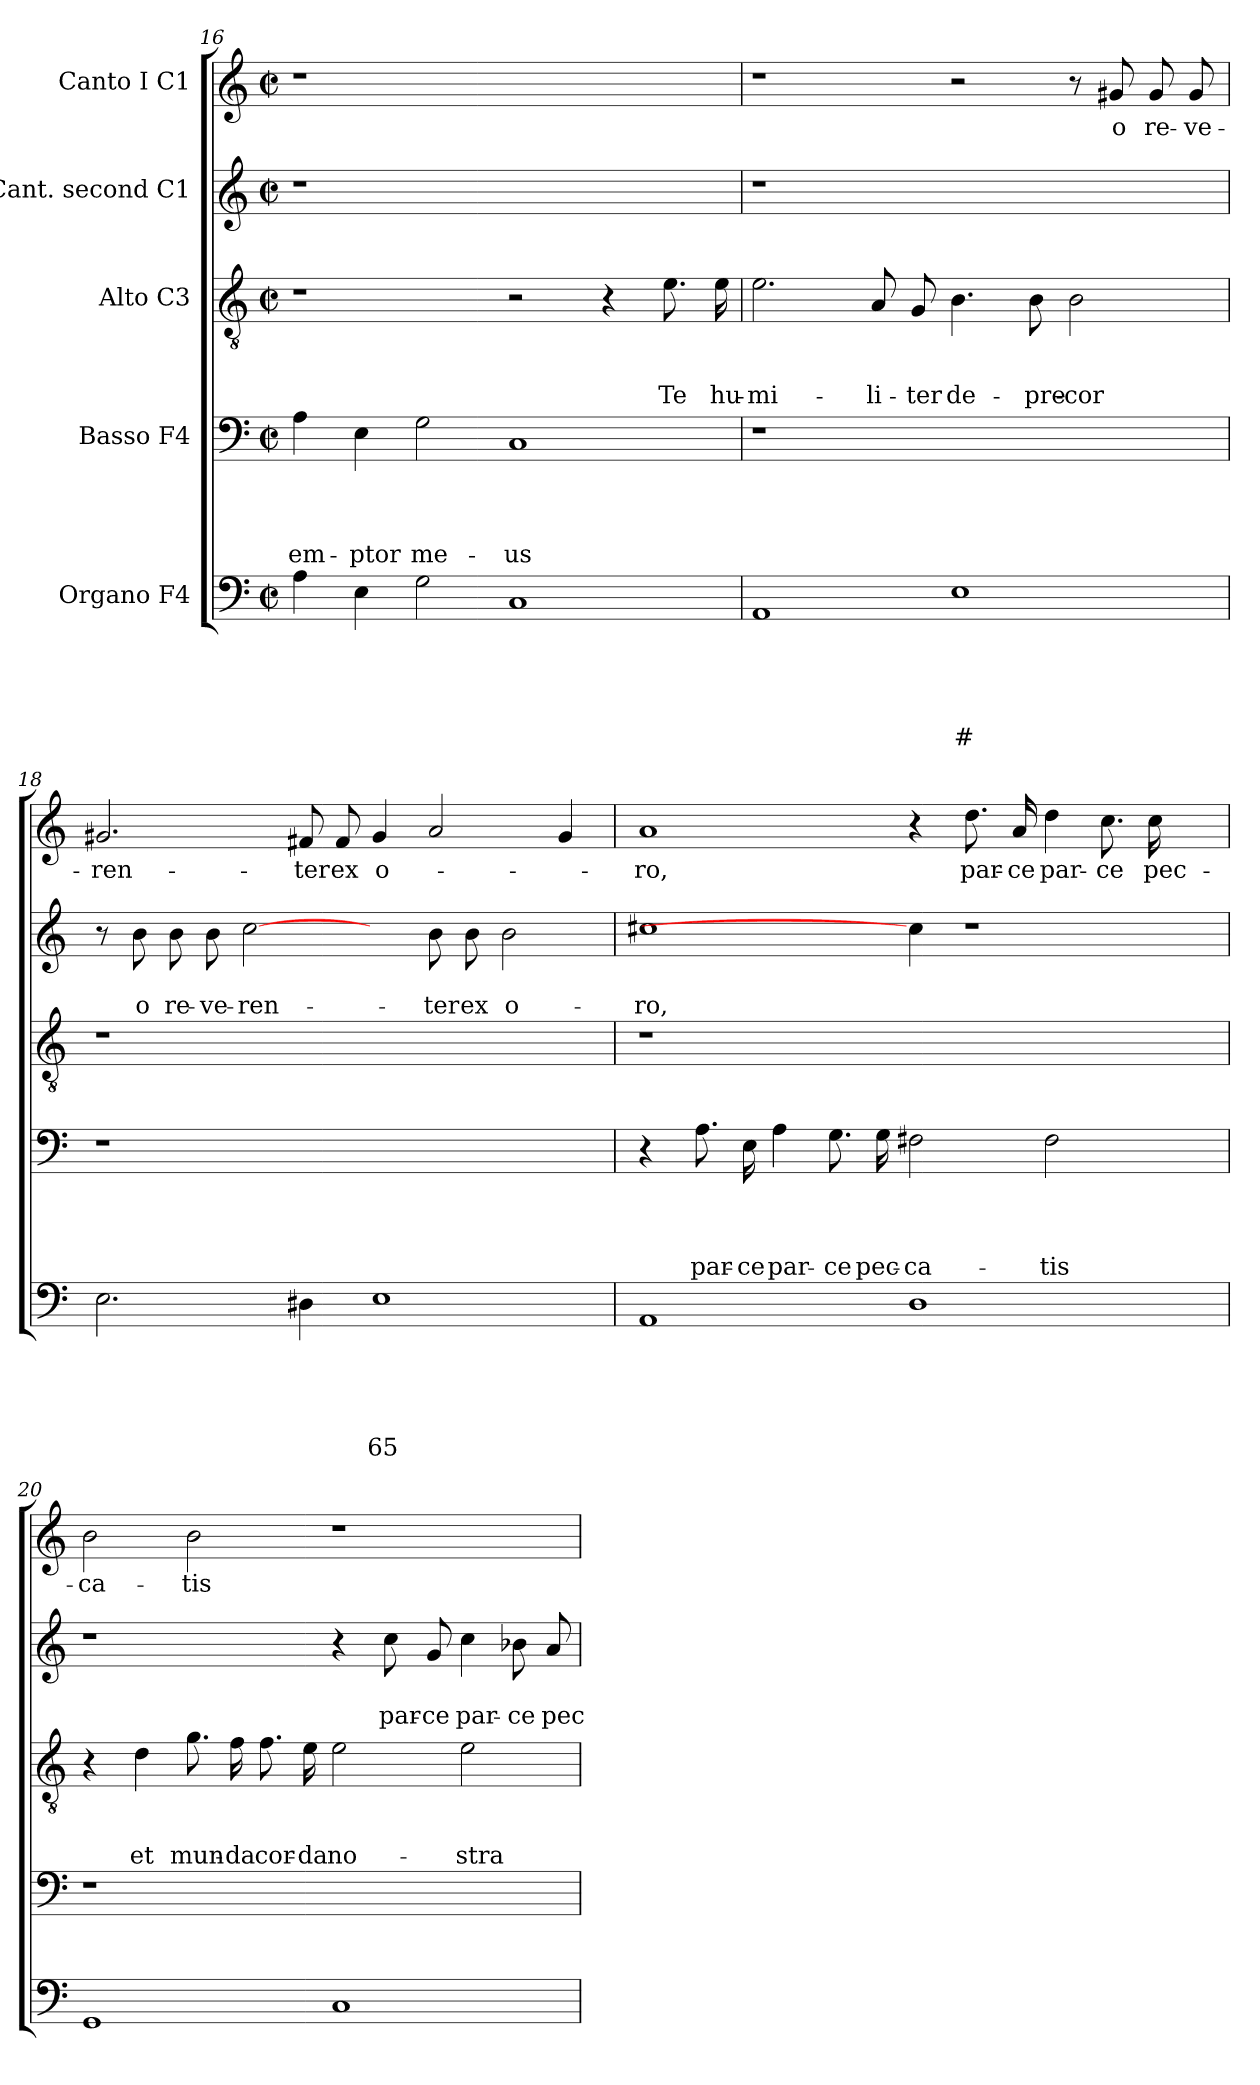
**kern	**text	**text	**text	**text	**text	**kern	**text	**text	**text	**text	**kern	**text	**text	**text	**kern	**text	**text	**kern	**text
*part5	*part5	*part5	*part5	*part5	*part5	*part4	*part4	*part4	*part4	*part4	*part3	*part3	*part3	*part3	*part2	*part2	*part2	*part1	*part1
*staff5	*staff5	*staff5	*staff5	*staff5	*staff5	*staff4	*staff4	*staff4	*staff4	*staff4	*staff3	*staff3	*staff3	*staff3	*staff2	*staff2	*staff2	*staff1	*staff1
*I"Organo F4	*	*	*	*	*	*I"Basso F4	*	*	*	*	*I"Alto C3	*	*	*	*I"Cant. second C1	*	*	*I"Canto I C1	*
*clefF4	*	*	*	*	*	*clefF4	*	*	*	*	*clefGv2	*	*	*	*clefG2	*	*	*clefG2	*
*k[]	*	*	*	*	*	*k[]	*	*	*	*	*k[]	*	*	*	*k[]	*	*	*k[]	*
*C:	*	*	*	*	*	*C:	*	*	*	*	*C:	*	*	*	*C:	*	*	*C:	*
*M2/2	*	*	*	*	*	*M2/2	*	*	*	*	*M2/2	*	*	*	*M2/2	*	*	*M2/2	*
*met(c|)	*	*	*	*	*	*met(c|)	*	*	*	*	*met(c|)	*	*	*	*met(c|)	*	*	*met(c|)	*
=16	=16	=16	=16	=16	=16	=16	=16	=16	=16	=16	=16	=16	=16	=16	=16	=16	=16	=16	=16
!	!	!	!	!	!	!	!	!	!	!LO:LY:b	!	!	!	!	!	!	!	!	!
4A\	.	.	.	.	.	4A\	.	.	.	-em-	1r	.	.	.	1r	.	.	1r	.
!	!	!	!	!	!	!	!	!	!	!LO:LY:b	!	!	!	!	!	!	!	!	!
4E\	.	.	.	.	.	4E\	.	.	.	-ptor	.	.	.	.	.	.	.	.	.
!	!	!	!	!	!	!	!	!	!	!LO:LY:b	!	!	!	!	!	!	!	!	!
2G\	.	.	.	.	.	2G\	.	.	.	me-	.	.	.	.	.	.	.	.	.
!	!	!	!	!	!	!	!	!	!	!LO:LY:b	!	!	!	!	!	!	!	!	!
1C	.	.	.	.	.	1C	.	.	.	-us	2r	.	.	.	1ryy	.	.	1ryy	.
.	.	.	.	.	.	.	.	.	.	.	4r	.	.	.	.	.	.	.	.
!	!	!	!	!	!	!	!	!	!	!	!	!	!	!LO:LY:b	!	!	!	!	!
.	.	.	.	.	.	.	.	.	.	.	8.e\	.	.	Te	.	.	.	.	.
!	!	!	!	!	!	!	!	!	!	!	!	!	!	!LO:LY:b	!	!	!	!	!
.	.	.	.	.	.	.	.	.	.	.	16e\	.	.	hu-	.	.	.	.	.
=17	=17	=17	=17	=17	=17	=17	=17	=17	=17	=17	=17	=17	=17	=17	=17	=17	=17	=17	=17
!	!	!	!	!	!	!	!	!	!	!	!	!	!	!LO:LY:b	!	!	!	!	!
1AA	.	.	.	.	.	1r	.	.	.	.	2.e\	.	.	-mi-	1r	.	.	1r	.
!	!	!	!	!	!	!	!	!	!	!	!	!	!	!LO:LY:b	!	!	!	!	!
.	.	.	.	.	.	.	.	.	.	.	8A/	.	.	-li-	.	.	.	.	.
!	!	!	!	!	!	!	!	!	!	!	!	!	!	!LO:LY:b	!	!	!	!	!
.	.	.	.	.	.	.	.	.	.	.	8G/	.	.	-ter	.	.	.	.	.
!	!	!	!	!	!LO:LY:b	!	!	!	!	!	!	!	!	!LO:LY:b	!	!	!	!	!
1E	.	.	.	.	#	1ryy	.	.	.	.	4.B\	.	.	de-	1ryy	.	.	2r	.
!	!	!	!	!	!	!	!	!	!	!	!	!	!	!LO:LY:b	!	!	!	!	!
.	.	.	.	.	.	.	.	.	.	.	8B\	.	.	-pre-	.	.	.	.	.
!	!	!	!	!	!	!	!	!	!	!	!	!	!	!LO:LY:b	!	!	!	!	!
.	.	.	.	.	.	.	.	.	.	.	2B\	.	.	-cor	.	.	.	8r	.
!	!	!	!	!	!	!	!	!	!	!	!	!	!	!	!	!	!	!	!LO:LY:b
.	.	.	.	.	.	.	.	.	.	.	.	.	.	.	.	.	.	8g#X/	o
!	!	!	!	!	!	!	!	!	!	!	!	!	!	!	!	!	!	!	!LO:LY:b
.	.	.	.	.	.	.	.	.	.	.	.	.	.	.	.	.	.	8g#/	re-
!	!	!	!	!	!	!	!	!	!	!	!	!	!	!	!	!	!	!	!LO:LY:b
.	.	.	.	.	.	.	.	.	.	.	.	.	.	.	.	.	.	8g#/	-ve-
!!LO:PB:g=z
=18	=18	=18	=18	=18	=18	=18	=18	=18	=18	=18	=18	=18	=18	=18	=18	=18	=18	=18	=18
!	!	!	!	!	!	!	!	!	!	!	!	!	!	!	!	!	!	!	!LO:LY:b
2.E\	.	.	.	.	.	1r	.	.	.	.	1r	.	.	.	8r	.	.	2.g#X/	-ren-
!	!	!	!	!	!	!	!	!	!	!	!	!	!	!	!	!	!LO:LY:b	!	!
.	.	.	.	.	.	.	.	.	.	.	.	.	.	.	8b\	.	o	.	.
!	!	!	!	!	!	!	!	!	!	!	!	!	!	!	!	!	!LO:LY:b	!	!
.	.	.	.	.	.	.	.	.	.	.	.	.	.	.	8b\	.	re-	.	.
!	!	!	!	!	!	!	!	!	!	!	!	!	!	!	!	!	!LO:LY:b	!	!
.	.	.	.	.	.	.	.	.	.	.	.	.	.	.	8b\	.	-ve-	.	.
!	!	!	!	!	!	!	!	!	!	!	!	!	!	!	!	!	!LO:LY:b	!	!
.	.	.	.	.	.	.	.	.	.	.	.	.	.	.	[2cc\	.	-ren-	.	.
!	!	!	!	!	!	!	!	!	!	!	!	!	!	!	!	!	!	!	!LO:LY:b
4D#X\	.	.	.	.	.	.	.	.	.	.	.	.	.	.	.	.	.	8f#X/	-ter
!	!	!	!	!	!	!	!	!	!	!	!	!	!	!	!	!	!	!	!LO:LY:b
.	.	.	.	.	.	.	.	.	.	.	.	.	.	.	.	.	.	8f#/	ex
!	!	!	!	!	!LO:LY:b	!	!	!	!	!	!	!	!	!	!	!	!	!	!LO:LY:b
1E	.	.	.	.	65	1ryy	.	.	.	.	1ryy	.	.	.	4ryy	.	.	4g#/	o-
!	!	!	!	!	!	!	!	!	!	!	!	!	!	!	!	!	!LO:LY:b	!	!
.	.	.	.	.	.	.	.	.	.	.	.	.	.	.	8b\	.	-ter	2a/	.
!	!	!	!	!	!	!	!	!	!	!	!	!	!	!	!	!	!LO:LY:b	!	!
.	.	.	.	.	.	.	.	.	.	.	.	.	.	.	8b\	.	ex	.	.
!	!	!	!	!	!	!	!	!	!	!	!	!	!	!	!	!	!LO:LY:b	!	!
.	.	.	.	.	.	.	.	.	.	.	.	.	.	.	2b\	.	o-	.	.
.	.	.	.	.	.	.	.	.	.	.	.	.	.	.	.	.	.	4g#/	.
=19	=19	=19	=19	=19	=19	=19	=19	=19	=19	=19	=19	=19	=19	=19	=19	=19	=19	=19	=19
!	!	!	!	!	!	!	!	!	!	!	!	!	!	!	!	!	!LO:LY:b	!	!LO:LY:b
1AA	.	.	.	.	.	4r	.	.	.	.	1r	.	.	.	1cc#X	.	-ro,	1a	-ro,
!	!	!	!	!	!	!	!	!	!	!LO:LY:b	!	!	!	!	!	!	!	!	!
.	.	.	.	.	.	8.A\	.	.	.	par-	.	.	.	.	.	.	.	.	.
!	!	!	!	!	!	!	!	!	!	!LO:LY:b	!	!	!	!	!	!	!	!	!
.	.	.	.	.	.	16E\	.	.	.	-ce	.	.	.	.	.	.	.	.	.
!	!	!	!	!	!	!	!	!	!	!LO:LY:b	!	!	!	!	!	!	!	!	!
.	.	.	.	.	.	4A\	.	.	.	par-	.	.	.	.	.	.	.	.	.
!	!	!	!	!	!	!	!	!	!	!LO:LY:b	!	!	!	!	!	!	!	!	!
.	.	.	.	.	.	8.G\	.	.	.	-ce	.	.	.	.	.	.	.	.	.
!	!	!	!	!	!	!	!	!	!	!LO:LY:b	!	!	!	!	!	!	!	!	!
.	.	.	.	.	.	16G\	.	.	.	pec-	.	.	.	.	.	.	.	.	.
!	!	!	!	!	!	!	!	!	!	!LO:LY:b	!	!	!	!	!	!	!	!	!
1D	.	.	.	.	.	2F#X\	.	.	.	-ca-	1ryy	.	.	.	4cc\]	.	.	4r	.
!	!	!	!	!	!	!	!	!	!	!	!	!	!	!	!	!	!	!	!LO:LY:b
.	.	.	.	.	.	.	.	.	.	.	.	.	.	.	1r	.	.	8.dd\	par-
!	!	!	!	!	!	!	!	!	!	!	!	!	!	!	!	!	!	!	!LO:LY:b
.	.	.	.	.	.	.	.	.	.	.	.	.	.	.	.	.	.	16a/	-ce
!	!	!	!	!	!	!	!	!	!	!LO:LY:b	!	!	!	!	!	!	!	!	!LO:LY:b
.	.	.	.	.	.	2F#\	.	.	.	-tis	.	.	.	.	.	.	.	4dd\	par-
!	!	!	!	!	!	!	!	!	!	!	!	!	!	!	!	!	!	!	!LO:LY:b
.	.	.	.	.	.	.	.	.	.	.	.	.	.	.	.	.	.	8.cc\	-ce
!	!	!	!	!	!	!	!	!	!	!	!	!	!	!	!	!	!	!	!LO:LY:b
.	.	.	.	.	.	.	.	.	.	.	.	.	.	.	.	.	.	16cc\	pec-
4ryy	.	.	.	.	.	4ryy	.	.	.	.	4ryy	.	.	.	.	.	.	4ryy	.
=20	=20	=20	=20	=20	=20	=20	=20	=20	=20	=20	=20	=20	=20	=20	=20	=20	=20	=20	=20
!	!	!	!	!	!	!	!	!	!	!	!	!	!	!	!	!	!	!	!LO:LY:b
1GG	.	.	.	.	.	1r	.	.	.	.	4r	.	.	.	1r	.	.	2b\	-ca-
!	!	!	!	!	!	!	!	!	!	!	!	!	!	!LO:LY:b	!	!	!	!	!
.	.	.	.	.	.	.	.	.	.	.	4d\	.	.	et	.	.	.	.	.
!	!	!	!	!	!	!	!	!	!	!	!	!	!	!LO:LY:b	!	!	!	!	!LO:LY:b
.	.	.	.	.	.	.	.	.	.	.	8.g\	.	.	mun-	.	.	.	2b\	-tis
!	!	!	!	!	!	!	!	!	!	!	!	!	!	!LO:LY:b	!	!	!	!	!
.	.	.	.	.	.	.	.	.	.	.	16f\	.	.	-da	.	.	.	.	.
!	!	!	!	!	!	!	!	!	!	!	!	!	!	!LO:LY:b	!	!	!	!	!
.	.	.	.	.	.	.	.	.	.	.	8.f\	.	.	cor-	.	.	.	.	.
!	!	!	!	!	!	!	!	!	!	!	!	!	!	!LO:LY:b	!	!	!	!	!
.	.	.	.	.	.	.	.	.	.	.	16e\	.	.	-da	.	.	.	.	.
!	!	!	!	!	!	!	!	!	!	!	!	!	!	!LO:LY:b	!	!	!	!	!
1C	.	.	.	.	.	1ryy	.	.	.	.	2e\	.	.	no-	4r	.	.	1r	.
!	!	!	!	!	!	!	!	!	!	!	!	!	!	!	!	!	!LO:LY:b	!	!
.	.	.	.	.	.	.	.	.	.	.	.	.	.	.	8cc\	.	par-	.	.
!	!	!	!	!	!	!	!	!	!	!	!	!	!	!	!	!	!LO:LY:b	!	!
.	.	.	.	.	.	.	.	.	.	.	.	.	.	.	8g/	.	-ce	.	.
!	!	!	!	!	!	!	!	!	!	!	!	!	!	!LO:LY:b	!	!	!LO:LY:b	!	!
.	.	.	.	.	.	.	.	.	.	.	2e\	.	.	-stra	4cc\	.	par-	.	.
!	!	!	!	!	!	!	!	!	!	!	!	!	!	!	!	!	!LO:LY:b	!	!
.	.	.	.	.	.	.	.	.	.	.	.	.	.	.	8b-X\	.	-ce	.	.
!	!	!	!	!	!	!	!	!	!	!	!	!	!	!	!	!	!LO:LY:b	!	!
.	.	.	.	.	.	.	.	.	.	.	.	.	.	.	8a/	.	pec-	.	.
=	=	=	=	=	=	=	=	=	=	=	=	=	=	=	=	=	=	=	=
*-	*-	*-	*-	*-	*-	*-	*-	*-	*-	*-	*-	*-	*-	*-	*-	*-	*-	*-	*-
